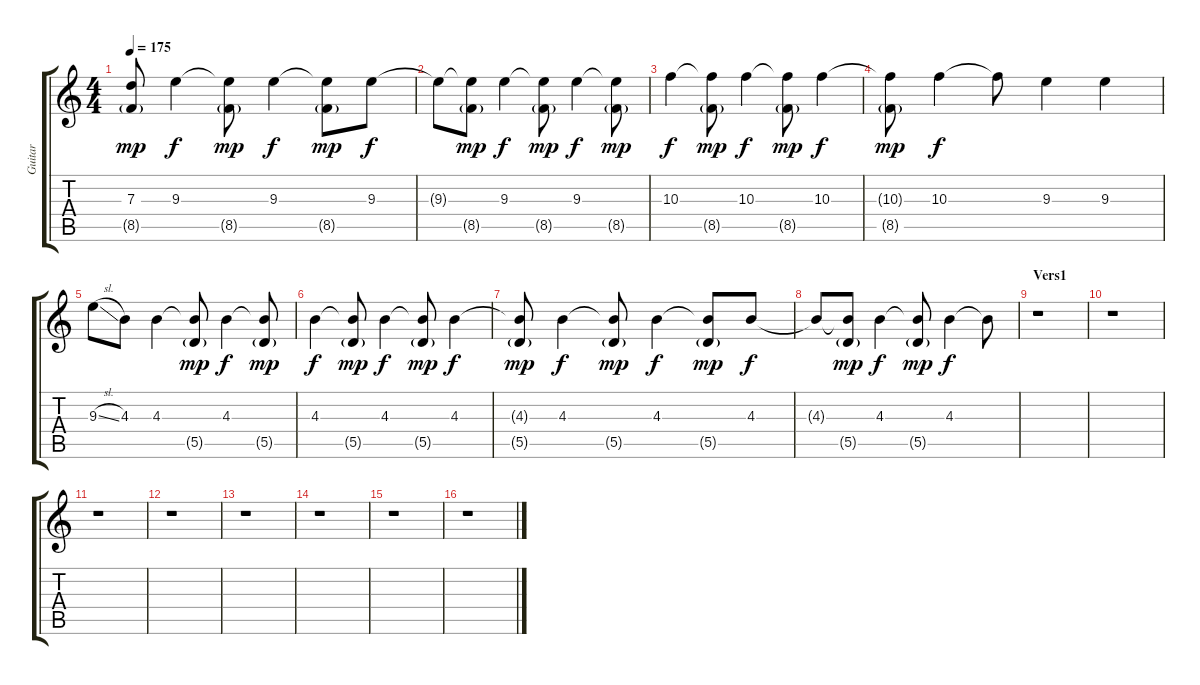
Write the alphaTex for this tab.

\track ("Guitar" "Guitar") {instrument acousticguitarsteel}
\staff {score tabs}
\tuning (E4 B3 G3 D3 A2 E2) {hide}
\ts (4 4)
\tempo 175
\clef g2
\ks c
(7.3{t} 8.5{g}).8{dy mp} 9.3.4{dy f} (9.3{t} 8.5{g}).8{dy mp} 9.3.4{dy f} (9.3{t} 8.5{g}).8{dy mp} 9.3.8{dy f} |
9.3{t}.8 (9.3{t} 8.5{g}).8{dy mp} 9.3.4{dy f} (9.3{t} 8.5{g}).8{dy mp} 9.3.4{dy f} (9.3{t} 8.5{g}).8{dy mp} |
10.3.4{dy f} (10.3{t} 8.5{g}).8{dy mp} 10.3.4{dy f} (10.3{t} 8.5{g}).8{dy mp} 10.3.4{dy f} |
(10.3{t} 8.5{g}).8{dy mp} 10.3.4{dy f} 10.3{t}.8 9.3.4 9.3.4 |
9.3{sl}.8 4.3.8 4.3.4 (4.3{t} 5.5{g}).8{dy mp} 4.3.4{dy f} (4.3{t} 5.5{g}).8{dy mp} |
4.3.4{dy f} (4.3{t} 5.5{g}).8{dy mp} 4.3.4{dy f} (4.3{t} 5.5{g}).8{dy mp} 4.3.4{dy f} |
(4.3{t} 5.5{g}).8{dy mp} 4.3.4{dy f} (4.3{t} 5.5{g}).8{dy mp} 4.3.4{dy f} (4.3{t} 5.5{g}).8{dy mp} 4.3.8{dy f} |
4.3{t}.8 (4.3{t} 5.5{g}).8{dy mp} 4.3.4{dy f} (4.3{t} 5.5{g}).8{dy mp} 4.3.4{dy f} 4.3{t}.8 |
\section ("" "Vers1")
r.1 |
r.1 |
r.1 |
r.1 |
r.1 |
r.1 |
r.1 |
r.1
